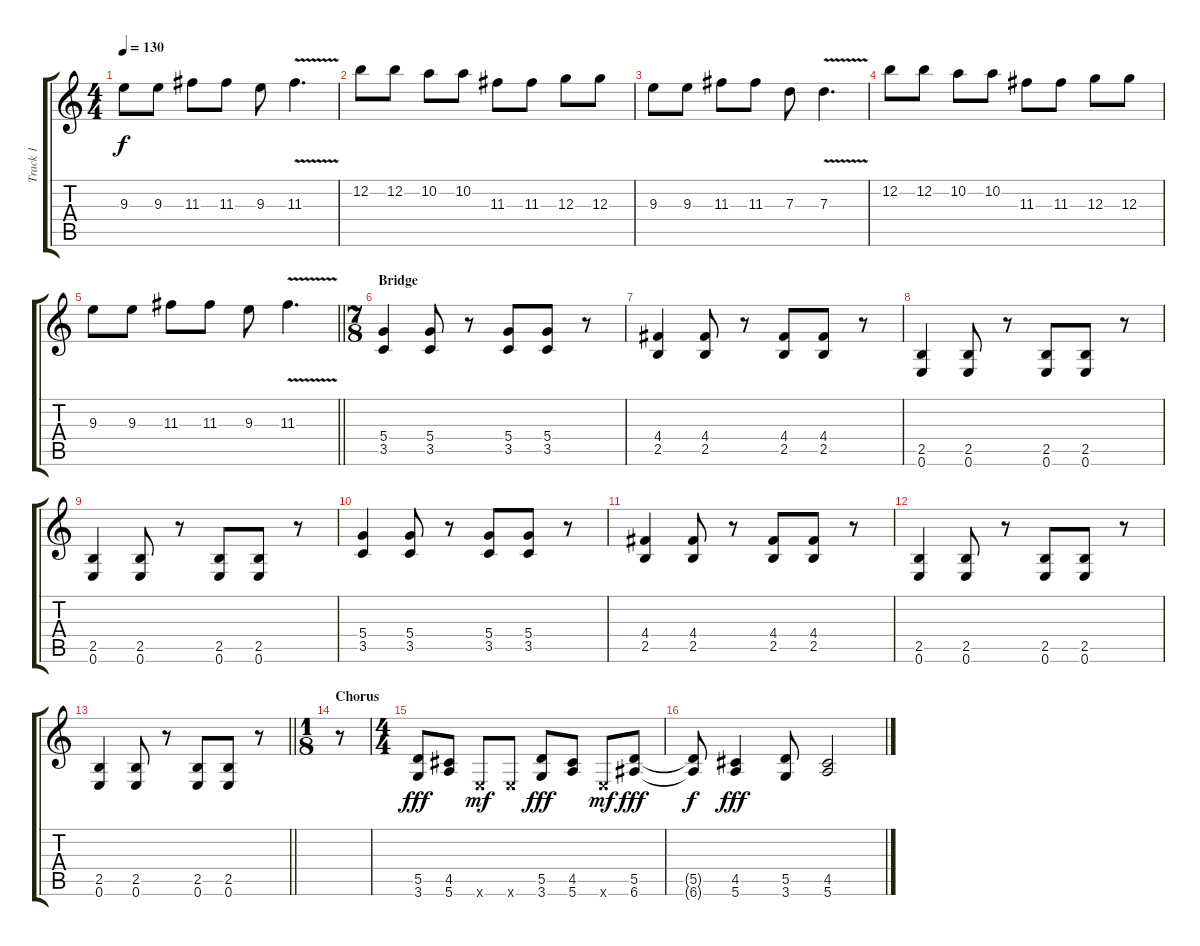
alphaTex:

\track ("Track 1" "Track 1") {instrument overdrivenguitar}
\staff {score tabs}
\tuning (E4 B3 G3 D3 A2 E2) {hide}
\ts (4 4)
\tempo 130
\clef g2
\ks c
9.3.8{dy f} 9.3.8 11.3.8 11.3.8 9.3.8 11.3{v}.4{d} |
12.2.8 12.2.8 10.2.8 10.2.8 11.3.8 11.3.8 12.3.8 12.3.8 |
9.3.8 9.3.8 11.3.8 11.3.8 7.3.8 7.3{v}.4{d} |
12.2.8 12.2.8 10.2.8 10.2.8 11.3.8 11.3.8 12.3.8 12.3.8 |
\barLineRight lightlight
9.3.8 9.3.8 11.3.8 11.3.8 9.3.8 11.3{v}.4{d} |
\ts (7 8)
\section ("" "Bridge")
(5.4 3.5).4 (5.4 3.5).8 r.8 (5.4 3.5).8 (5.4 3.5).8 r.8 |
(4.4 2.5).4 (4.4 2.5).8 r.8 (4.4 2.5).8 (4.4 2.5).8 r.8 |
(2.5 0.6).4 (2.5 0.6).8 r.8 (2.5 0.6).8 (2.5 0.6).8 r.8 |
(2.5 0.6).4 (2.5 0.6).8 r.8 (2.5 0.6).8 (2.5 0.6).8 r.8 |
(5.4 3.5).4 (5.4 3.5).8 r.8 (5.4 3.5).8 (5.4 3.5).8 r.8 |
(4.4 2.5).4 (4.4 2.5).8 r.8 (4.4 2.5).8 (4.4 2.5).8 r.8 |
(2.5 0.6).4 (2.5 0.6).8 r.8 (2.5 0.6).8 (2.5 0.6).8 r.8 |
\barLineRight lightlight
(2.5 0.6).4 (2.5 0.6).8 r.8 (2.5 0.6).8 (2.5 0.6).8 r.8 |
\ts (1 8)
\section ("" "Chorus")
r.8 |
\ts (4 4)
(5.5 3.6).8{dy fff} (4.5 5.6).8 0.6{x}.8{dy mf} 0.6{x}.8 (5.5 3.6).8{dy fff} (4.5 5.6).8 0.6{x}.8{dy mf} (5.5 6.6).8{dy fff} |
(5.5{t} 6.6{t}).8{dy f} (4.5 5.6).4{dy fff} (5.5 3.6).8 (4.5 5.6).2
